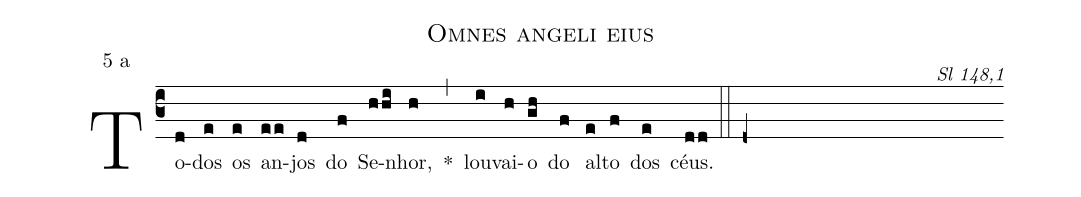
name: Omnes angeli eius;
mode: 5;
mode-differentia: a;
commentary: Sl 148,1;
%%
(c3)

To(d)dos(e) os(e) an(ee)jos(d) do(f) Se(hhi)nhor,(h) *(,) lou(i)vai-(h)o(gh) do(f) al(e)to(f) dos(e) céus.(dd)

(::)

(d+)
